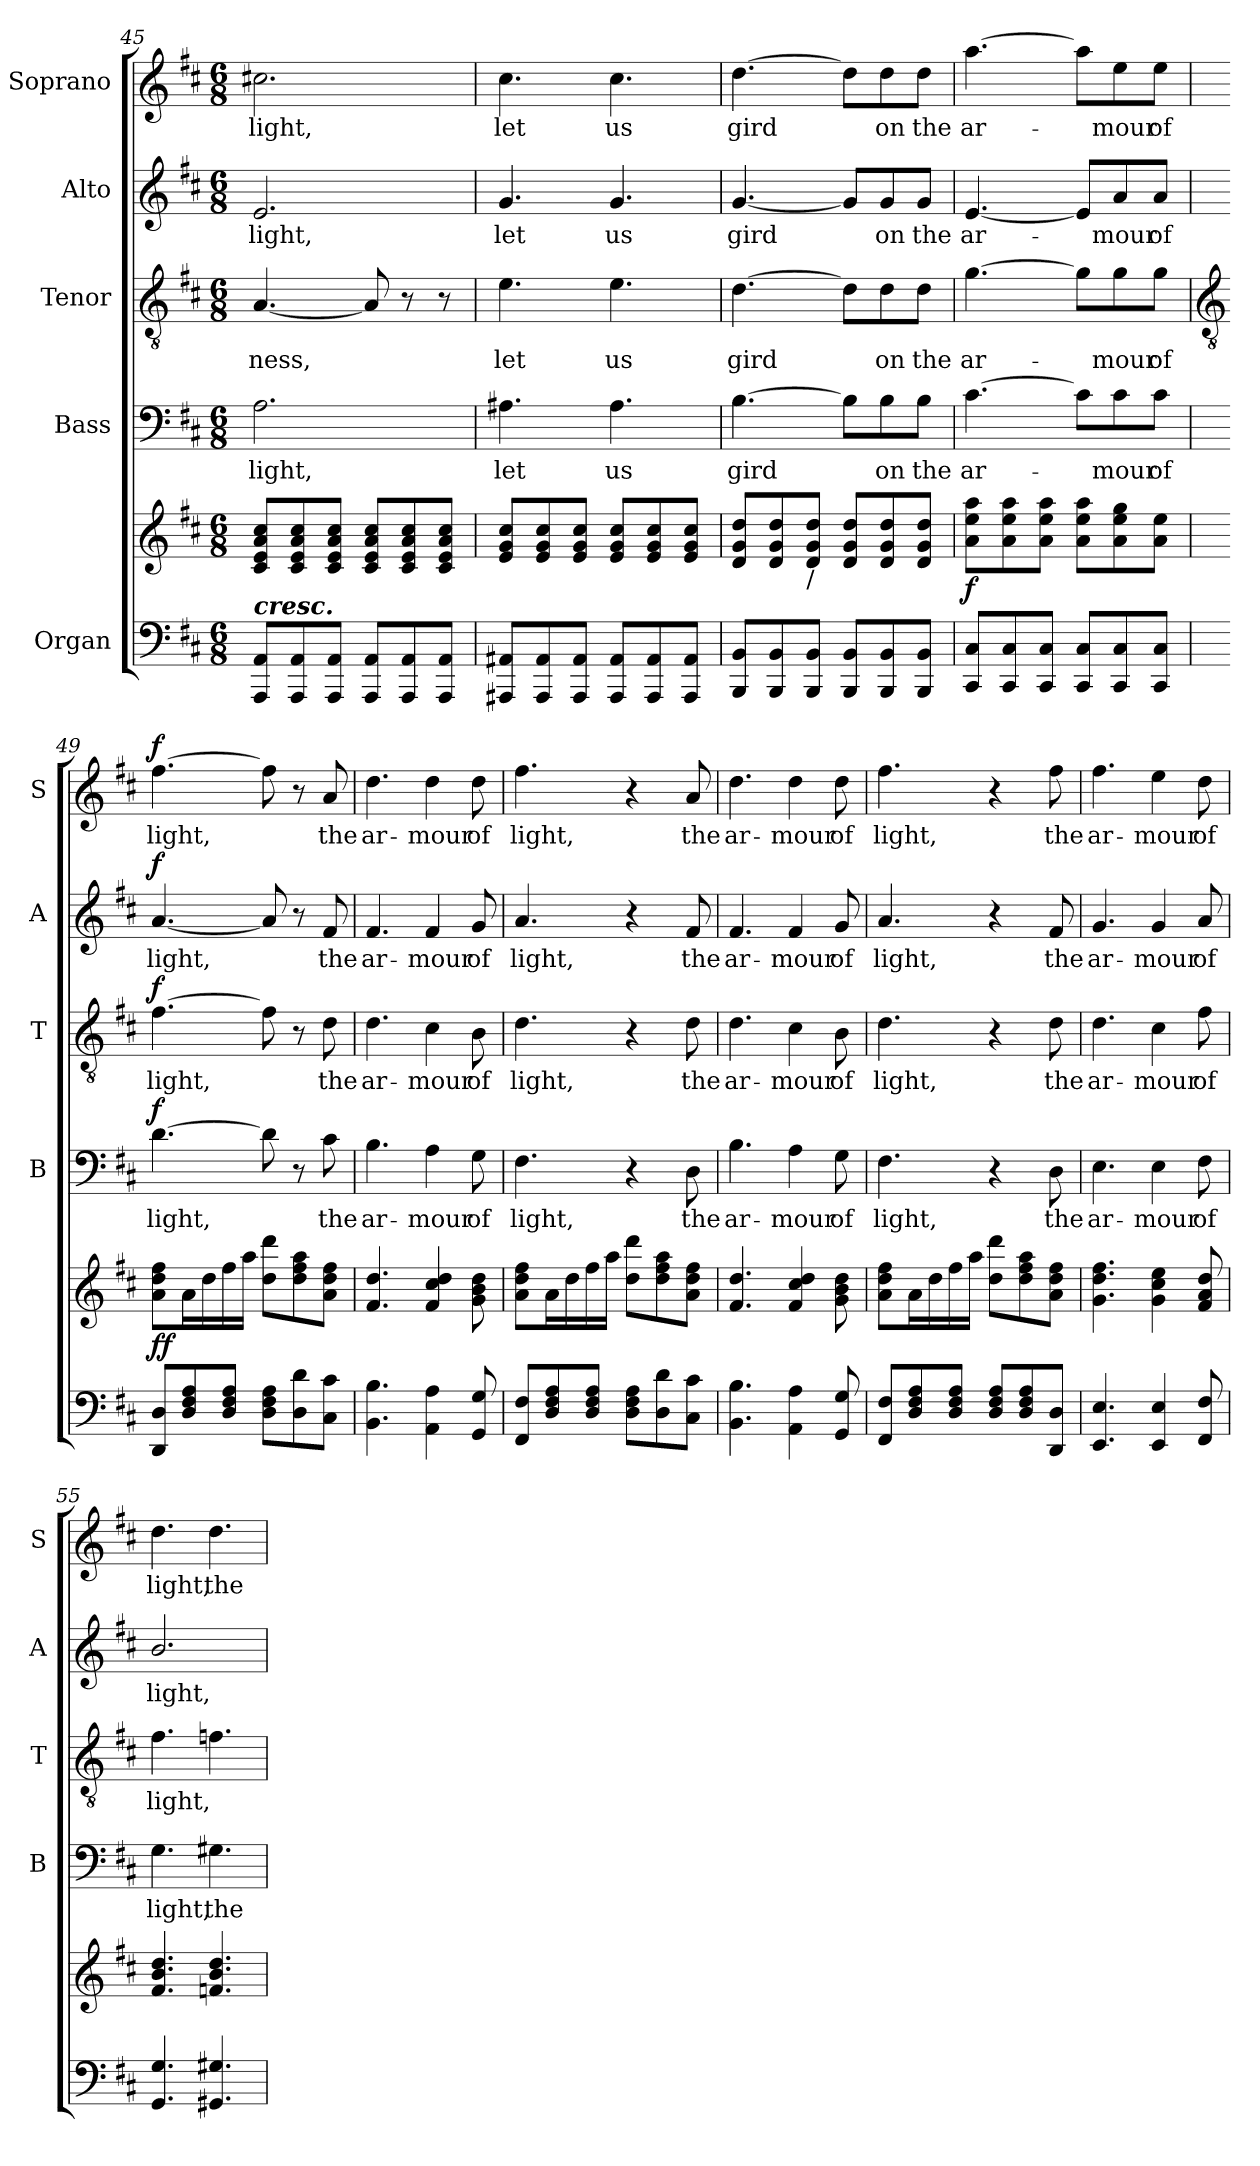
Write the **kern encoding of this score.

**kern	**kern	**dynam	**kern	**text	**dynam	**kern	**text	**dynam	**kern	**text	**dynam	**kern	**text	**dynam
*part5	*part5	*part5	*part4	*part4	*part4	*part3	*part3	*part3	*part2	*part2	*part2	*part1	*part1	*part1
*staff6	*staff5	*staff5/6	*staff4	*staff4	*staff4	*staff3	*staff3	*staff3	*staff2	*staff2	*staff2	*staff1	*staff1	*staff1
*I"Organ	*	*	*I"Bass	*	*	*I"Tenor	*	*	*I"Alto	*	*	*I"Soprano	*	*
*	*	*	*I'B	*	*	*I'T	*	*	*I'A	*	*	*I'S	*	*
*clefF4	*clefG2	*	*clefF4	*	*	*clefGv2	*	*	*clefG2	*	*	*clefG2	*	*
*k[f#c#]	*k[f#c#]	*	*k[f#c#]	*	*	*k[f#c#]	*	*	*k[f#c#]	*	*	*k[f#c#]	*	*
*D:	*D:	*	*D:	*	*	*D:	*	*	*D:	*	*	*D:	*	*
*M6/8	*M6/8	*	*M6/8	*	*	*M6/8	*	*	*M6/8	*	*	*M6/8	*	*
=45	=45	=45	=45	=45	=45	=45	=45	=45	=45	=45	=45	=45	=45	=45
!LO:TX:a:Bi:t=cresc.	!	!	!	!	!	!	!	!	!	!	!	!	!	!
!	!	!	!	!LO:LY:b	!	!	!LO:LY:b	!	!	!LO:LY:b	!	!	!LO:LY:b	!
8AAA 8AAL	8c# 8e 8a 8cc#L	.	2.A	light,	.	[4.A	ness,	.	2.e	light,	.	2.cc#X	light,	.
8AAA 8AA	8c# 8e 8a 8cc#	.	.	.	.	.	.	.	.	.	.	.	.	.
8AAA 8AAJ	8c# 8e 8a 8cc#J	.	.	.	.	.	.	.	.	.	.	.	.	.
8AAA 8AAL	8c# 8e 8a 8cc#L	.	.	.	.	8A]	.	.	.	.	.	.	.	.
8AAA 8AA	8c# 8e 8a 8cc#	.	.	.	.	8r	.	.	.	.	.	.	.	.
8AAA 8AAJ	8c# 8e 8a 8cc#J	.	.	.	.	8r	.	.	.	.	.	.	.	.
=46	=46	=46	=46	=46	=46	=46	=46	=46	=46	=46	=46	=46	=46	=46
!	!	!	!	!LO:LY:b	!	!	!LO:LY:b	!	!	!LO:LY:b	!	!	!LO:LY:b	!
8AAA#X 8AA#XL	8e 8g 8cc#L	.	4.A#X	let	.	4.e	let	.	4.g	let	.	4.cc#	let	.
8AAA# 8AA#	8e 8g 8cc#	.	.	.	.	.	.	.	.	.	.	.	.	.
8AAA# 8AA#J	8e 8g 8cc#J	.	.	.	.	.	.	.	.	.	.	.	.	.
!	!	!	!	!LO:LY:b	!	!	!LO:LY:b	!	!	!LO:LY:b	!	!	!LO:LY:b	!
8AAA# 8AA#L	8e 8g 8cc#L	.	4.A#	us	.	4.e	us	.	4.g	us	.	4.cc#	us	.
8AAA# 8AA#	8e 8g 8cc#	.	.	.	.	.	.	.	.	.	.	.	.	.
8AAA# 8AA#J	8e 8g 8cc#J	.	.	.	.	.	.	.	.	.	.	.	.	.
=47	=47	=47	=47	=47	=47	=47	=47	=47	=47	=47	=47	=47	=47	=47
!	!	!	!	!LO:LY:b	!	!	!LO:LY:b	!	!	!LO:LY:b	!	!	!LO:LY:b	!
8BBB 8BBL	8d 8g 8ddL	.	[4.B	gird	.	[4.d	gird	.	[4.g	gird	.	[4.dd	gird	.
8BBB 8BB	8d 8g 8dd	.	.	.	.	.	.	.	.	.	.	.	.	.
!	!LO:TX:b:t=/	!	!	!	!	!	!	!	!	!	!	!	!	!
8BBB 8BBJ	8d 8g 8ddJ	.	.	.	.	.	.	.	.	.	.	.	.	.
8BBB 8BBL	8d 8g 8ddL	.	8B\L]	.	.	8d\L]	.	.	8g/L]	.	.	8dd\L]	.	.
!	!	!	!	!LO:LY:b	!	!	!LO:LY:b	!	!	!LO:LY:b	!	!	!LO:LY:b	!
8BBB 8BB	8d 8g 8dd	.	8B\	on	.	8d\	on	.	8g/	on	.	8dd\	on	.
!	!	!	!	!LO:LY:b	!	!	!LO:LY:b	!	!	!LO:LY:b	!	!	!LO:LY:b	!
8BBB 8BBJ	8d 8g 8ddJ	.	8B\J	the	.	8d\J	the	.	8g/J	the	.	8dd\J	the	.
=48	=48	=48	=48	=48	=48	=48	=48	=48	=48	=48	=48	=48	=48	=48
!	!	!LO:DY:b	!	!LO:LY:b	!	!	!LO:LY:b	!	!	!LO:LY:b	!	!	!LO:LY:b	!
8CC# 8C#L	8a 8ee 8aaL	f	[4.c#	ar-	.	[4.g	ar-	.	[4.e	ar-	.	[4.aa	ar-	.
8CC# 8C#	8a 8ee 8aa	.	.	.	.	.	.	.	.	.	.	.	.	.
8CC# 8C#J	8a 8ee 8aaJ	.	.	.	.	.	.	.	.	.	.	.	.	.
8CC# 8C#L	8a 8ee 8aaL	.	8c#\L]	.	.	8g\L]	.	.	8e/L]	.	.	8aa\L]	.	.
!	!	!	!	!LO:LY:b	!	!	!LO:LY:b	!	!	!LO:LY:b	!	!	!LO:LY:b	!
8CC# 8C#	8a 8ee 8gg	.	8c#\	mour	.	8g\	mour	.	8a/	mour	.	8ee\	mour	.
!	!	!	!	!LO:LY:b	!	!	!LO:LY:b	!	!	!LO:LY:b	!	!	!LO:LY:b	!
8CC# 8C#J	8a 8eeJ	.	8c#\J	of	.	8g\J	of	.	8a/J	of	.	8ee\J	of	.
!!LO:LB:g=z
=49	=49	=49	=49	=49	=49	=49	=49	=49	=49	=49	=49	=49	=49	=49
*	*	*	*	*	*	*clefGv2	*	*	*	*	*	*	*	*
!	!	!LO:DY:b	!	!LO:LY:b	!LO:DY:b	!	!LO:LY:b	!LO:DY:b	!	!LO:LY:b	!LO:DY:b	!	!LO:LY:b	!LO:DY:b
8DD 8DL	8a 8dd 8ff#L	ff	[4.d	light,	f	[4.f#	light,	f	[4.a	light,	f	[4.ff#	light,	f
8D 8F# 8A	16aL	.	.	.	.	.	.	.	.	.	.	.	.	.
.	16dd	.	.	.	.	.	.	.	.	.	.	.	.	.
8D 8F# 8AJ	16ff#	.	.	.	.	.	.	.	.	.	.	.	.	.
.	16aaJJ	.	.	.	.	.	.	.	.	.	.	.	.	.
8D 8F# 8AL	8dd 8dddL	.	8d]	.	.	8f#]	.	.	8a]	.	.	8ff#]	.	.
8D 8d	8dd 8ff# 8aa	.	8r	.	.	8r	.	.	8r	.	.	8r	.	.
!	!	!	!	!LO:LY:b	!	!	!LO:LY:b	!	!	!LO:LY:b	!	!	!LO:LY:b	!
8C# 8c#J	8a 8dd 8ff#J	.	8c#	the	.	8d	the	.	8f#	the	.	8a	the	.
=50	=50	=50	=50	=50	=50	=50	=50	=50	=50	=50	=50	=50	=50	=50
!	!	!	!	!LO:LY:b	!	!	!LO:LY:b	!	!	!LO:LY:b	!	!	!LO:LY:b	!
4.BB 4.B	4.f# 4.dd	.	4.B	ar-	.	4.d	ar-	.	4.f#	ar-	.	4.dd	ar-	.
!	!	!	!	!LO:LY:b	!	!	!LO:LY:b	!	!	!LO:LY:b	!	!	!LO:LY:b	!
4AA 4A	4f# 4cc# 4dd	.	4A	-mour	.	4c#	-mour	.	4f#	-mour	.	4dd	-mour	.
!	!	!	!	!LO:LY:b	!	!	!LO:LY:b	!	!	!LO:LY:b	!	!	!LO:LY:b	!
8GG 8G	8g 8b 8dd	.	8G	of	.	8B	of	.	8g	of	.	8dd	of	.
=51	=51	=51	=51	=51	=51	=51	=51	=51	=51	=51	=51	=51	=51	=51
!	!	!	!	!LO:LY:b	!	!	!LO:LY:b	!	!	!LO:LY:b	!	!	!LO:LY:b	!
8FF# 8F#L	8a 8dd 8ff#L	.	4.F#	light,	.	4.d	light,	.	4.a	light,	.	4.ff#	light,	.
8D 8F# 8A	16aL	.	.	.	.	.	.	.	.	.	.	.	.	.
.	16dd	.	.	.	.	.	.	.	.	.	.	.	.	.
8D 8F# 8AJ	16ff#	.	.	.	.	.	.	.	.	.	.	.	.	.
.	16aaJJ	.	.	.	.	.	.	.	.	.	.	.	.	.
8D 8F# 8AL	8dd 8dddL	.	4r	.	.	4r	.	.	4r	.	.	4r	.	.
8D 8d	8dd 8ff# 8aa	.	.	.	.	.	.	.	.	.	.	.	.	.
!	!	!	!	!LO:LY:b	!	!	!LO:LY:b	!	!	!LO:LY:b	!	!	!LO:LY:b	!
8C# 8c#J	8a 8dd 8ff#J	.	8D	the	.	8d	the	.	8f#	the	.	8a	the	.
=52	=52	=52	=52	=52	=52	=52	=52	=52	=52	=52	=52	=52	=52	=52
!	!	!	!	!LO:LY:b	!	!	!LO:LY:b	!	!	!LO:LY:b	!	!	!LO:LY:b	!
4.BB 4.B	4.f# 4.dd	.	4.B	ar-	.	4.d	ar-	.	4.f#	ar-	.	4.dd	ar-	.
!	!	!	!	!LO:LY:b	!	!	!LO:LY:b	!	!	!LO:LY:b	!	!	!LO:LY:b	!
4AA 4A	4f# 4cc# 4dd	.	4A	-mour	.	4c#	-mour	.	4f#	-mour	.	4dd	-mour	.
!	!	!	!	!LO:LY:b	!	!	!LO:LY:b	!	!	!LO:LY:b	!	!	!LO:LY:b	!
8GG 8G	8g 8b 8dd	.	8G	of	.	8B	of	.	8g	of	.	8dd	of	.
=53	=53	=53	=53	=53	=53	=53	=53	=53	=53	=53	=53	=53	=53	=53
!	!	!	!	!LO:LY:b	!	!	!LO:LY:b	!	!	!LO:LY:b	!	!	!LO:LY:b	!
8FF# 8F#L	8a\ 8dd\ 8ff#\L	.	4.F#	light,	.	4.d	light,	.	4.a	light,	.	4.ff#	light,	.
8D 8F# 8A	16a\L	.	.	.	.	.	.	.	.	.	.	.	.	.
.	16dd\	.	.	.	.	.	.	.	.	.	.	.	.	.
8D 8F# 8AJ	16ff#\	.	.	.	.	.	.	.	.	.	.	.	.	.
.	16aa\JJ	.	.	.	.	.	.	.	.	.	.	.	.	.
8D 8F# 8AL	8dd\ 8ddd\L	.	4r	.	.	4r	.	.	4r	.	.	4r	.	.
8D 8F# 8A	8dd\ 8ff#\ 8aa\	.	.	.	.	.	.	.	.	.	.	.	.	.
!	!	!	!	!LO:LY:b	!	!	!LO:LY:b	!	!	!LO:LY:b	!	!	!LO:LY:b	!
8DD 8DJ	8a\ 8dd\ 8ff#\J	.	8D	the	.	8d	the	.	8f#	the	.	8ff#	the	.
=54	=54	=54	=54	=54	=54	=54	=54	=54	=54	=54	=54	=54	=54	=54
!	!	!	!	!LO:LY:b	!	!	!LO:LY:b	!	!	!LO:LY:b	!	!	!LO:LY:b	!
4.EE 4.E	4.g\ 4.dd\ 4.ff#\	.	4.E	ar-	.	4.d	ar-	.	4.g	ar-	.	4.ff#	ar-	.
!	!	!	!	!LO:LY:b	!	!	!LO:LY:b	!	!	!LO:LY:b	!	!	!LO:LY:b	!
4EE 4E	4g\ 4cc#\ 4ee\	.	4E	-mour	.	4c#	-mour	.	4g	-mour	.	4ee	-mour	.
!	!	!	!	!LO:LY:b	!	!	!LO:LY:b	!	!	!LO:LY:b	!	!	!LO:LY:b	!
8FF# 8F#	8f# 8a 8dd	.	8F#	of	.	8f#	of	.	8a	of	.	8dd	of	.
=55	=55	=55	=55	=55	=55	=55	=55	=55	=55	=55	=55	=55	=55	=55
!	!	!	!	!LO:LY:b	!	!	!LO:LY:b	!	!	!LO:LY:b	!	!	!LO:LY:b	!
4.GG 4.G	4.f# 4.b 4.dd	.	4.G	light,	.	4.f#	light,	.	2.b/	light,	.	4.dd	light,	.
!	!	!	!	!LO:LY:b	!	!	!	!	!	!	!	!	!LO:LY:b	!
4.GG#X 4.G#X	4.fn 4.b 4.dd	.	4.G#X	the	.	4.fn	.	.	.	.	.	4.dd	the	.
=	=	=	=	=	=	=	=	=	=	=	=	=	=	=
*-	*-	*-	*-	*-	*-	*-	*-	*-	*-	*-	*-	*-	*-	*-
